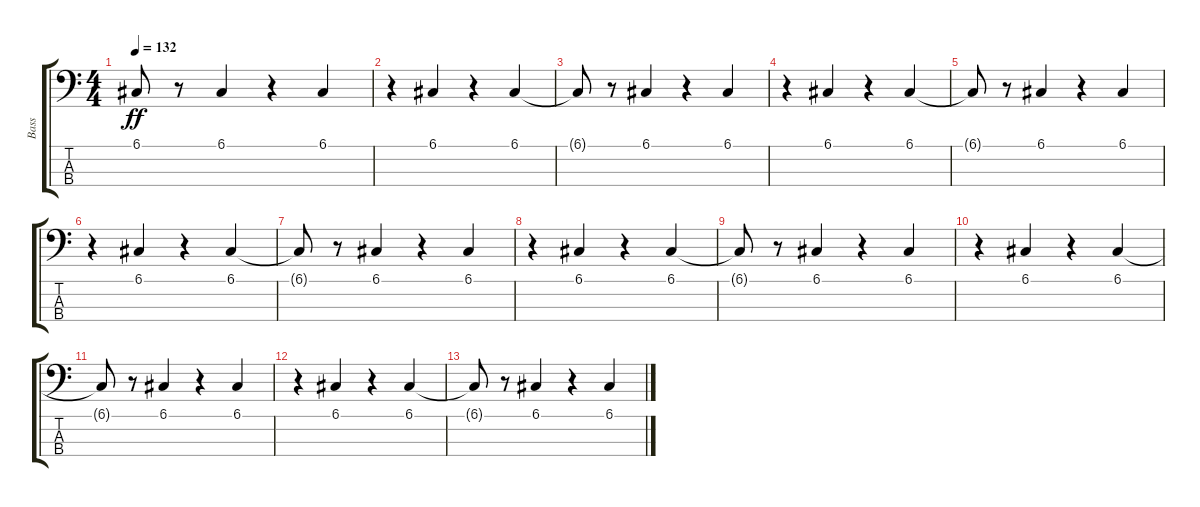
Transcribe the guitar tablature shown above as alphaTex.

\track ("Bass" "Bass") {instrument lead8bassandlead}
\staff {score tabs}
\tuning (G2 D2 A1 E1) {hide}
\ts (4 4)
\tempo 132
\clef f4
\ks c
6.1{t}.8{dy ff} r.8 6.1.4 r.4 6.1.4 |
r.4 6.1.4 r.4 6.1.4 |
6.1{t}.8 r.8 6.1.4 r.4 6.1.4 |
r.4 6.1.4 r.4 6.1.4 |
6.1{t}.8 r.8 6.1.4 r.4 6.1.4 |
r.4 6.1.4 r.4 6.1.4 |
6.1{t}.8 r.8 6.1.4 r.4 6.1.4 |
r.4 6.1.4 r.4 6.1.4 |
6.1{t}.8 r.8 6.1.4 r.4 6.1.4 |
r.4 6.1.4 r.4 6.1.4 |
6.1{t}.8 r.8 6.1.4 r.4 6.1.4 |
r.4 6.1.4 r.4 6.1.4 |
6.1{t}.8 r.8 6.1.4 r.4 6.1.4
